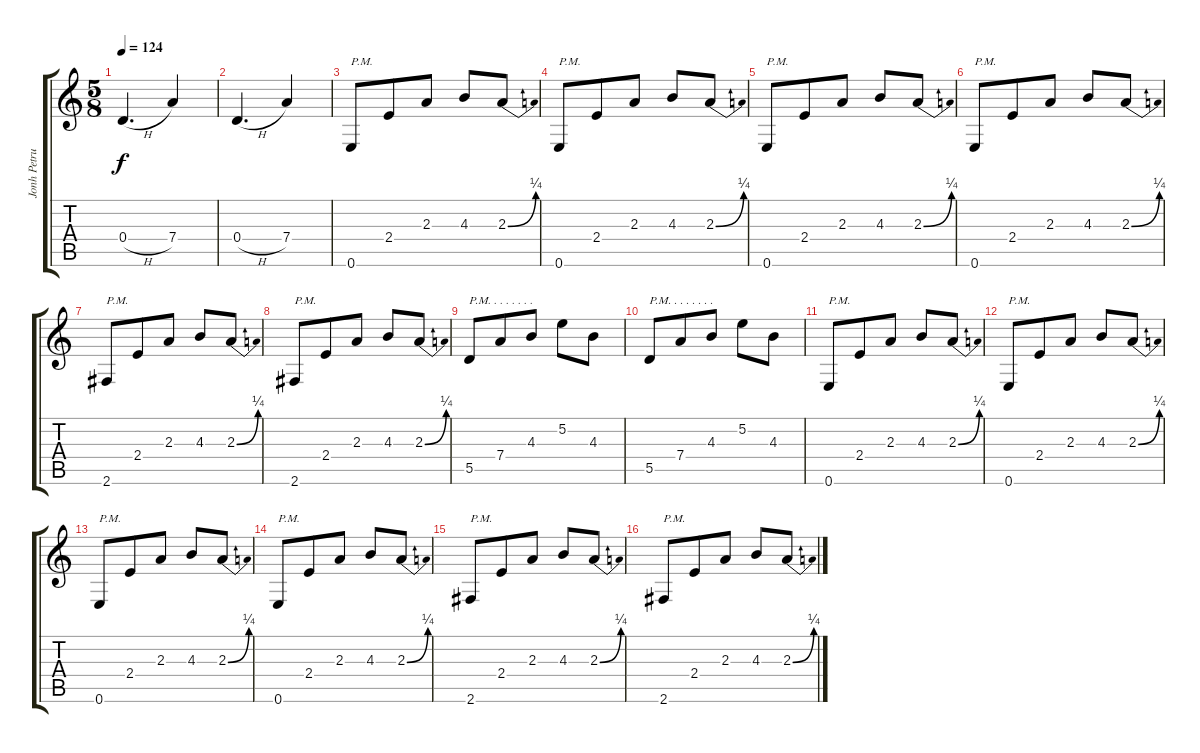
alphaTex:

\track ("Jonh Petrucci - Guitar 3" "Jonh Petru") {instrument distortionguitar}
\staff {score tabs}
\tuning (E4 B3 G3 D3 A2 E2) {hide}
\ts (5 8)
\tempo 124
\clef g2
\ks c
0.4{h}.4{d dy f} 7.4.4 |
0.4{h}.4{d} 7.4.4 |
0.6.8{txt "P.M."} 2.4.8 2.3.8 4.3.8 2.3{be (bend 0 0 60 1)}.8 |
0.6.8{txt "P.M."} 2.4.8 2.3.8 4.3.8 2.3{be (bend 0 0 60 1)}.8 |
0.6.8{txt "P.M."} 2.4.8 2.3.8 4.3.8 2.3{be (bend 0 0 60 1)}.8 |
0.6.8{txt "P.M."} 2.4.8 2.3.8 4.3.8 2.3{be (bend 0 0 60 1)}.8 |
2.6.8{txt "P.M."} 2.4.8 2.3.8 4.3.8 2.3{be (bend 0 0 60 1)}.8 |
2.6.8{txt "P.M."} 2.4.8 2.3.8 4.3.8 2.3{be (bend 0 0 60 1)}.8 |
5.5.8{txt "P.M. . . . . . . ."} 7.4.8 4.3.8 5.2.8 4.3.8 |
5.5.8{txt "P.M. . . . . . . ."} 7.4.8 4.3.8 5.2.8 4.3.8 |
0.6.8{txt "P.M."} 2.4.8 2.3.8 4.3.8 2.3{be (bend 0 0 60 1)}.8 |
0.6.8{txt "P.M."} 2.4.8 2.3.8 4.3.8 2.3{be (bend 0 0 60 1)}.8 |
0.6.8{txt "P.M."} 2.4.8 2.3.8 4.3.8 2.3{be (bend 0 0 60 1)}.8 |
0.6.8{txt "P.M."} 2.4.8 2.3.8 4.3.8 2.3{be (bend 0 0 60 1)}.8 |
2.6.8{txt "P.M."} 2.4.8 2.3.8 4.3.8 2.3{be (bend 0 0 60 1)}.8 |
2.6.8{txt "P.M."} 2.4.8 2.3.8 4.3.8 2.3{be (bend 0 0 60 1)}.8
